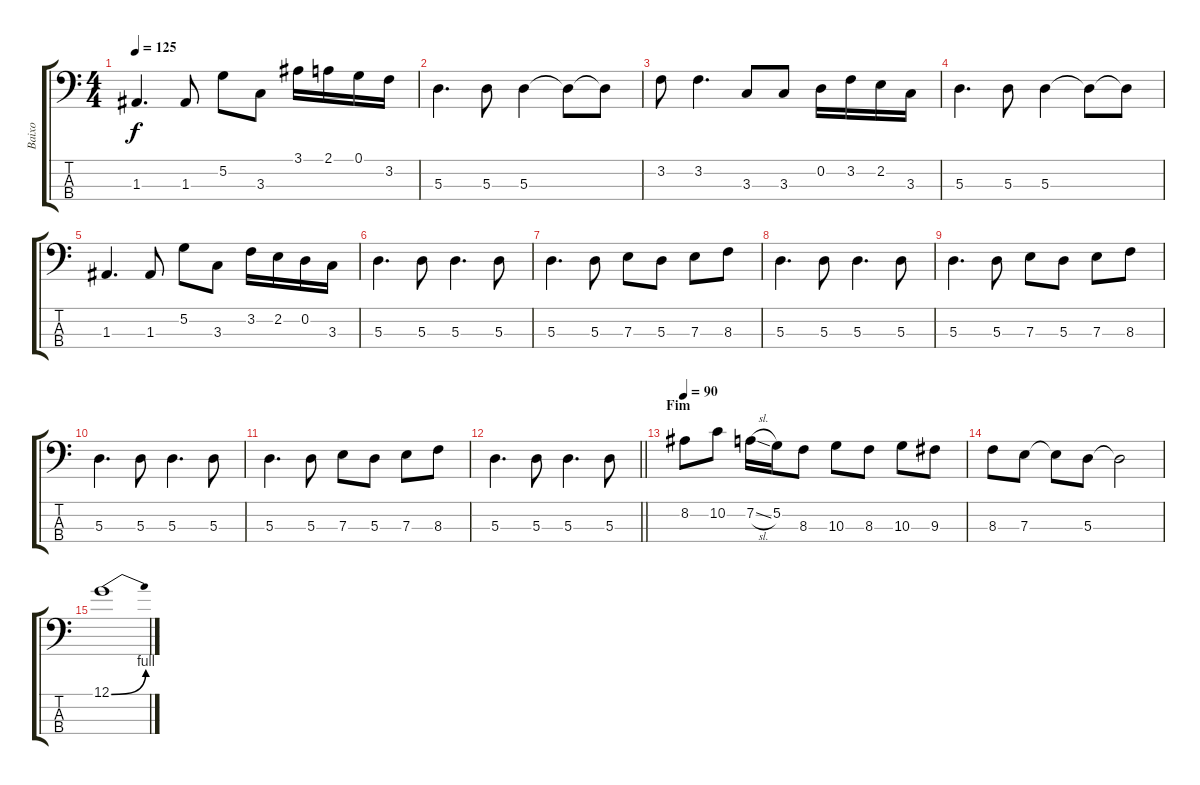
\track ("Baixo" "Baixo") {instrument electricbassfinger}
\staff {score tabs}
\tuning (G2 D2 A1 E1) {hide}
\ts (4 4)
\tempo 125
\clef f4
\ks c
1.3.4{d dy f} 1.3.8 5.2.8 3.3.8 3.1.16 2.1.16 0.1.16 3.2.16 |
5.3.4{d} 5.3.8 5.3.4 5.3{t}.8 5.3{t}.8 |
3.2.8 3.2.4{d} 3.3.8 3.3.8 0.2.16 3.2.16 2.2.16 3.3.16 |
5.3.4{d} 5.3.8 5.3.4 5.3{t}.8 5.3{t}.8 |
1.3.4{d} 1.3.8 5.2.8 3.3.8 3.2.16 2.2.16 0.2.16 3.3.16 |
5.3.4{d} 5.3.8 5.3.4{d} 5.3.8 |
5.3.4{d} 5.3.8 7.3.8 5.3.8 7.3.8 8.3.8 |
5.3.4{d} 5.3.8 5.3.4{d} 5.3.8 |
5.3.4{d} 5.3.8 7.3.8 5.3.8 7.3.8 8.3.8 |
5.3.4{d} 5.3.8 5.3.4{d} 5.3.8 |
5.3.4{d} 5.3.8 7.3.8 5.3.8 7.3.8 8.3.8 |
\barLineRight lightlight
5.3.4{d} 5.3.8 5.3.4{d} 5.3.8 |
\section ("" "Fim")
\tempo 90
8.2.8 10.2.8 7.2{sl}.16 5.2.16 8.3.8 10.3.8 8.3.8 10.3.8 9.3.8 |
8.3.8 7.3.8 7.3{t}.8 5.3.8 5.3{t}.2 |
12.1{be (bend 0 0 60 4)}.1
